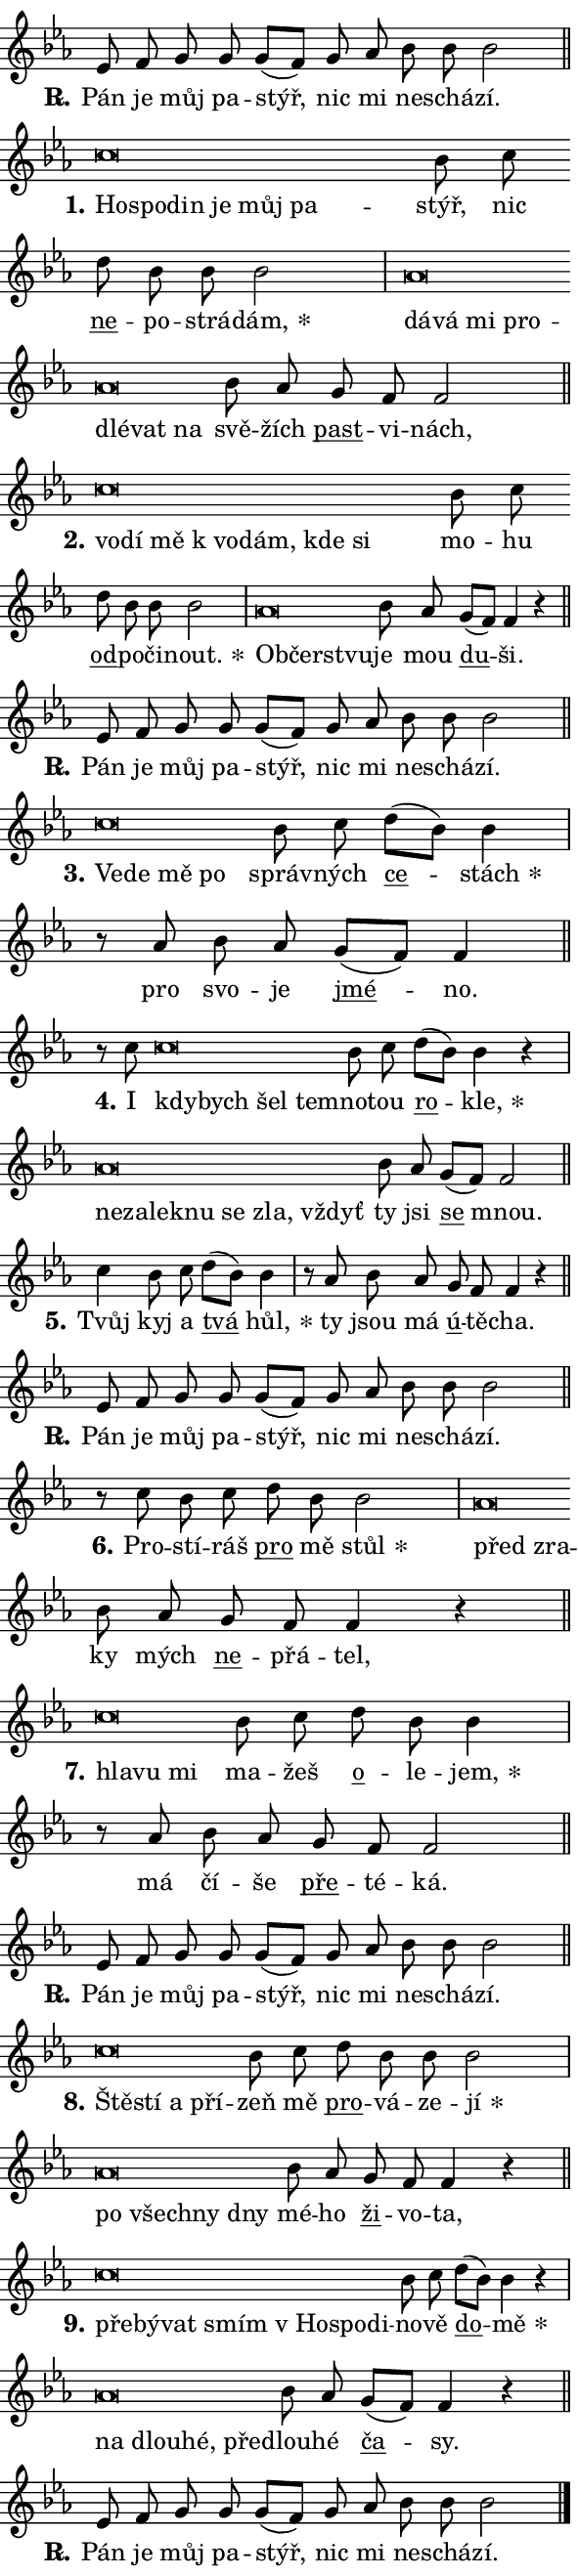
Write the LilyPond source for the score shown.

\version "2.24.0"
\header { tagline = "" }
\paper {
  indent = 0\cm
  top-margin = 0\cm
  right-margin = 0.13\cm % to fit lyric hyphens
  bottom-margin = 0\cm
  left-margin = 0\cm
  paper-width = 10\cm
  page-breaking = #ly:one-page-breaking
  system-system-spacing.basic-distance = #11
  score-system-spacing.basic-distance = #11
  ragged-last = ##f
}


%% Author: Thomas Morley
%% https://lists.gnu.org/archive/html/lilypond-user/2020-05/msg00002.html
#(define (line-position grob)
"Returns position of @var[grob} in current system:
   @code{'start}, if at first time-step
   @code{'end}, if at last time-step
   @code{'middle} otherwise
"
  (let* ((col (ly:item-get-column grob))
         (ln (ly:grob-object col 'left-neighbor))
         (rn (ly:grob-object col 'right-neighbor))
         (col-to-check-left (if (ly:grob? ln) ln col))
         (col-to-check-right (if (ly:grob? rn) rn col))
         (break-dir-left
           (and
             (ly:grob-property col-to-check-left 'non-musical #f)
             (ly:item-break-dir col-to-check-left)))
         (break-dir-right
           (and
             (ly:grob-property col-to-check-right 'non-musical #f)
             (ly:item-break-dir col-to-check-right))))
        (cond ((eqv? 1 break-dir-left) 'start)
              ((eqv? -1 break-dir-right) 'end)
              (else 'middle))))

#(define (tranparent-at-line-position vctor)
  (lambda (grob)
  "Relying on @code{line-position} select the relevant enry from @var{vctor}.
Used to determine transparency,"
    (case (line-position grob)
      ((end) (not (vector-ref vctor 0)))
      ((middle) (not (vector-ref vctor 1)))
      ((start) (not (vector-ref vctor 2))))))

noteHeadBreakVisibility =
#(define-music-function (break-visibility)(vector?)
"Makes @code{NoteHead}s transparent relying on @var{break-visibility}"
#{
  \override NoteHead.transparent =
    #(tranparent-at-line-position break-visibility)
#})

#(define delete-ledgers-for-transparent-note-heads
  (lambda (grob)
    "Reads whether a @code{NoteHead} is transparent.
If so this @code{NoteHead} is removed from @code{'note-heads} from
@var{grob}, which is supposed to be @code{LedgerLineSpanner}.
As a result ledgers are not printed for this @code{NoteHead}"
    (let* ((nhds-array (ly:grob-object grob 'note-heads))
           (nhds-list
             (if (ly:grob-array? nhds-array)
                 (ly:grob-array->list nhds-array)
                 '()))
           ;; Relies on the transparent-property being done before
           ;; Staff.LedgerLineSpanner.after-line-breaking is executed.
           ;; This is fragile ...
           (to-keep
             (remove
               (lambda (nhd)
                 (ly:grob-property nhd 'transparent #f))
               nhds-list)))
      ;; TODO find a better method to iterate over grob-arrays, similiar
      ;; to filter/remove etc for lists
      ;; For now rebuilt from scratch
      (set! (ly:grob-object grob 'note-heads)  '())
      (for-each
        (lambda (nhd)
          (ly:pointer-group-interface::add-grob grob 'note-heads nhd))
        to-keep))))

squashNotes = {
  \override NoteHead.X-extent = #'(-0.2 . 0.2)
  \override NoteHead.Y-extent = #'(-0.75 . 0)
  \override NoteHead.stencil =
    #(lambda (grob)
       (let ((pos (ly:grob-property grob 'staff-position)))
         (begin
           (if (< pos -7) (display "ERROR: Lower brevis then expected\n") (display ""))
           (if (<= pos -6) ly:text-interface::print ly:note-head::print))))
}
unSquashNotes = {
  \revert NoteHead.X-extent
  \revert NoteHead.Y-extent
  \revert NoteHead.stencil
}

hideNotes = \noteHeadBreakVisibility #begin-of-line-visible
unHideNotes = \noteHeadBreakVisibility #all-visible

% work-around for resetting accidentals
% https://lilypond.org/doc/v2.23/Documentation/notation/displaying-rhythms#unmetered-music
cadenzaMeasure = {
  \cadenzaOff
  \partial 1024 s1024
  \cadenzaOn
}

#(define-markup-command (accent layout props text) (markup?)
  "Underline accented syllable"
  (interpret-markup layout props
    #{\markup \override #'(offset . 4.3) \underline { #text }#}))

responsum = \markup \concat {
  "R" \hspace #-1.05 \path #0.1 #'((moveto 0 0.07) (lineto 0.9 0.8)) \hspace #0.05 "."
}

spaceSize = #0.6828661417322834 % exact space size for TeX Gyre Schola

\layout {
  \context {
    \Staff
    \remove "Time_signature_engraver"
    \override LedgerLineSpanner.after-line-breaking = #delete-ledgers-for-transparent-note-heads
  }
  \context {
    \Lyrics {
      \override LyricSpace.minimum-distance = \spaceSize
      \override LyricText.font-name = #"TeX Gyre Schola"
      \override LyricText.font-size = 1
      \override StanzaNumber.font-name = #"TeX Gyre Schola Bold"
      \override StanzaNumber.font-size = 1
    }
  }
  \context {
    \Score 
    \override NoteHead.text =
      #(lambda (grob) 
        (let ((pos (ly:grob-property grob 'staff-position)))
          #{\markup {
            \combine
              \halign #-0.55 \raise #(if (= pos -6) 0 0.5) \override #'(thickness . 2) \draw-line #'(3.2 . 0)
              \musicglyph "noteheads.sM1"
          }#}))
  }
}

% magnetic-lyrics.ily
%
%   written by
%     Jean Abou Samra <jean@abou-samra.fr>
%     Werner Lemberg <wl@gnu.org>
%
%   adapted by
%     Jiri Hon <jiri.hon@gmail.com>
%
% Version 2022-Apr-15

% https://www.mail-archive.com/lilypond-user@gnu.org/msg149350.html

#(define (Left_hyphen_pointer_engraver context)
   "Collect syllable-hyphen-syllable occurrences in lyrics and store
them in properties.  This engraver only looks to the left.  For
example, if the lyrics input is @code{foo -- bar}, it does the
following.

@itemize @bullet
@item
Set the @code{text} property of the @code{LyricHyphen} grob between
@q{foo} and @q{bar} to @code{foo}.

@item
Set the @code{left-hyphen} property of the @code{LyricText} grob with
text @q{foo} to the @code{LyricHyphen} grob between @q{foo} and
@q{bar}.
@end itemize

Use this auxiliary engraver in combination with the
@code{lyric-@/text::@/apply-@/magnetic-@/offset!} hook."
   (let ((hyphen #f)
         (text #f))
     (make-engraver
      (acknowledgers
       ((lyric-syllable-interface engraver grob source-engraver)
        (set! text grob)))
      (end-acknowledgers
       ((lyric-hyphen-interface engraver grob source-engraver)
        ;(when (not (grob::has-interface grob 'lyric-space-interface))
          (set! hyphen grob)));)
      ((stop-translation-timestep engraver)
       (when (and text hyphen)
         (ly:grob-set-object! text 'left-hyphen hyphen))
       (set! text #f)
       (set! hyphen #f)))))

#(define (lyric-text::apply-magnetic-offset! grob)
   "If the space between two syllables is less than the value in
property @code{LyricText@/.details@/.squash-threshold}, move the right
syllable to the left so that it gets concatenated with the left
syllable.

Use this function as a hook for
@code{LyricText@/.after-@/line-@/breaking} if the
@code{Left_@/hyphen_@/pointer_@/engraver} is active."
   (let ((hyphen (ly:grob-object grob 'left-hyphen #f)))
     (when hyphen
       (let ((left-text (ly:spanner-bound hyphen LEFT)))
         (when (grob::has-interface left-text 'lyric-syllable-interface)
           (let* ((common (ly:grob-common-refpoint grob left-text X))
                  (this-x-ext (ly:grob-extent grob common X))
                  (left-x-ext
                   (begin
                     ;; Trigger magnetism for left-text.
                     (ly:grob-property left-text 'after-line-breaking)
                     (ly:grob-extent left-text common X)))
                  ;; `delta` is the gap width between two syllables.
                  (delta (- (interval-start this-x-ext)
                            (interval-end left-x-ext)))
                  (details (ly:grob-property grob 'details))
                  (threshold (assoc-get 'squash-threshold details 0.2)))
             (when (< delta threshold)
               (let* (;; We have to manipulate the input text so that
                      ;; ligatures crossing syllable boundaries are not
                      ;; disabled.  For languages based on the Latin
                      ;; script this is essentially a beautification.
                      ;; However, for non-Western scripts it can be a
                      ;; necessity.
                      (lt (ly:grob-property left-text 'text))
                      (rt (ly:grob-property grob 'text))
                      (is-space (grob::has-interface hyphen 'lyric-space-interface))
                      (space (if is-space " " ""))
                      (extra-delta (if is-space spaceSize 0))
                      ;; Append new syllable.
                      (ltrt-space (if (and (string? lt) (string? rt))
                                (string-append lt space rt)
                                (make-concat-markup (list lt space rt))))
                      ;; Right-align `ltrt` to the right side.
                      (ltrt-space-markup (grob-interpret-markup
                               grob
                               (make-translate-markup
                                (cons (interval-length this-x-ext) 0)
                                (make-right-align-markup ltrt-space)))))
                 (begin
                   ;; Don't print `left-text`.
                   (ly:grob-set-property! left-text 'stencil #f)
                   ;; Set text and stencil (which holds all collected
                   ;; syllables so far) and shift it to the left.
                   (ly:grob-set-property! grob 'text ltrt-space)
                   (ly:grob-set-property! grob 'stencil ltrt-space-markup)
                   (ly:grob-translate-axis! grob (- (- delta extra-delta)) X))))))))))


#(define (lyric-hyphen::displace-bounds-first grob)
   ;; Make very sure this callback isn't triggered too early.
   (let ((left (ly:spanner-bound grob LEFT))
         (right (ly:spanner-bound grob RIGHT)))
     (ly:grob-property left 'after-line-breaking)
     (ly:grob-property right 'after-line-breaking)
     (ly:lyric-hyphen::print grob)))

squashThreshold = #0.4

\layout {
  \context {
    \Lyrics
    \consists #Left_hyphen_pointer_engraver
    \override LyricText.after-line-breaking =
      #lyric-text::apply-magnetic-offset!
    \override LyricHyphen.stencil = #lyric-hyphen::displace-bounds-first
    \override LyricText.details.squash-threshold = \squashThreshold
    \override LyricHyphen.minimum-distance = 0
    \override LyricHyphen.minimum-length = \squashThreshold
  }
}

squashText = \override LyricText.details.squash-threshold = 9999
unSquashText = \override LyricText.details.squash-threshold = \squashThreshold

leftText = \override LyricText.self-alignment-X = #LEFT
unLeftText = \revert LyricText.self-alignment-X

starOffset = #(lambda (grob) 
                (let ((x_offset (ly:self-alignment-interface::aligned-on-x-parent grob)))
                  (if (= x_offset 0) 0 (+ x_offset 1.2))))

star = #(define-music-function (syllable)(string?)
"Append star separator at the end of a syllable"
#{
  \once \override LyricText.X-offset = #starOffset
  \lyricmode { \markup {
    #syllable
    \override #'((font-name . "TeX Gyre Schola Bold")) \hspace #0.2 \lower #0.65 \larger "*"
  } }
#})

starAccent = #(define-music-function (syllable)(string?)
"Append star separator at the end of a syllable and make accent"
#{
  \once \override LyricText.X-offset = #starOffset
  \lyricmode { \markup {
    \accent #syllable
    \override #'((font-name . "TeX Gyre Schola Bold")) \hspace #0.2 \lower #0.65 \larger "*"
  } }
#})

breath = #(define-music-function (syllable)(string?)
"Append breathing indicator at the end of a syllable"
#{
  \lyricmode { \markup { #syllable "+" } }
#})

optionalBreath = #(define-music-function (syllable)(string?)
"Append optional breathing indicator at the end of a syllable"
#{
  \lyricmode { \markup { #syllable "(+)" } }
#})


\score {
    <<
        \new Voice = "melody" { \cadenzaOn \key es \major \relative { es'8 f g g g[( f)] \bar "" g as bes bes bes2 \cadenzaMeasure \bar "||" \break } }
        \new Lyrics \lyricsto "melody" { \lyricmode { \set stanza = \responsum
Pán je můj pa -- stýř, nic mi ne -- schá -- zí. } }
    >>
    \layout {}
}

\score {
    <<
        \new Voice = "melody" { \cadenzaOn \key es \major \relative { \squashNotes c''\breve*1/16 \hideNotes \breve*1/16 \bar "" \breve*1/16 \bar "" \breve*1/16 \bar "" \breve*1/16 \breve*1/16 \bar "" \unHideNotes \unSquashNotes bes8 c \bar "" d bes bes bes2 \cadenzaMeasure \bar "|" \squashNotes as\breve*1/16 \hideNotes \breve*1/16 \bar "" \breve*1/16 \bar "" \breve*1/16 \bar "" \breve*1/16 \bar "" \breve*1/16 \breve*1/16 \bar "" \unHideNotes \unSquashNotes bes8 as \bar "" g f f2 \cadenzaMeasure \bar "||" \break } }
        \new Lyrics \lyricsto "melody" { \lyricmode { \set stanza = "1."
\leftText Ho -- \squashText spo -- din je můj pa -- \unLeftText \unSquashText stýř, nic \markup \accent ne -- po -- strá -- \star dám, \leftText dá -- \squashText vá mi pro -- dlé -- vat na \unLeftText \unSquashText svě -- žích \markup \accent past -- vi -- nách, } }
    >>
    \layout {}
}

\score {
    <<
        \new Voice = "melody" { \cadenzaOn \key es \major \relative { \squashNotes c''\breve*1/16 \hideNotes \breve*1/16 \bar "" \breve*1/16 \bar "" \breve*1/16 \bar "" \breve*1/16 \bar "" \breve*1/16 \breve*1/16 \bar "" \unHideNotes \unSquashNotes bes8 c \bar "" d bes bes bes2 \cadenzaMeasure \bar "|" \squashNotes as\breve*1/16 \hideNotes \breve*1/16 \breve*1/16 \bar "" \unHideNotes \unSquashNotes bes8 as \bar "" g[( f)] f4 r \cadenzaMeasure \bar "||" \break } }
        \new Lyrics \lyricsto "melody" { \lyricmode { \set stanza = "2."
\leftText vo -- \squashText dí mě "k vo" -- dám, kde si \unLeftText \unSquashText mo -- hu \markup \accent od -- po -- či -- \star nout. \leftText Ob -- \squashText čerst -- vu -- \unLeftText \unSquashText je mou \markup \accent du -- ši. } }
    >>
    \layout {}
}

\score {
    <<
        \new Voice = "melody" { \cadenzaOn \key es \major \relative { es'8 f g g g[( f)] \bar "" g as bes bes bes2 \cadenzaMeasure \bar "||" \break } }
        \new Lyrics \lyricsto "melody" { \lyricmode { \set stanza = \responsum
Pán je můj pa -- stýř, nic mi ne -- schá -- zí. } }
    >>
    \layout {}
}

\score {
    <<
        \new Voice = "melody" { \cadenzaOn \key es \major \relative { \squashNotes c''\breve*1/16 \hideNotes \breve*1/16 \bar "" \breve*1/16 \breve*1/16 \bar "" \unHideNotes \unSquashNotes bes8 c \bar "" d[( bes)] bes4 \cadenzaMeasure \bar "|" r8 as bes8 as \bar "" g[( f)] f4 \cadenzaMeasure \bar "||" \break } }
        \new Lyrics \lyricsto "melody" { \lyricmode { \set stanza = "3."
\leftText Ve -- \squashText de mě po \unLeftText \unSquashText správ -- ných \markup \accent ce -- \star stách pro svo -- je \markup \accent jmé -- no. } }
    >>
    \layout {}
}

\score {
    <<
        \new Voice = "melody" { \cadenzaOn \key es \major \relative { r8 c'' \squashNotes c\breve*1/16 \hideNotes \breve*1/16 \bar "" \breve*1/16 \breve*1/16 \bar "" \unHideNotes \unSquashNotes bes8 c \bar "" d[( bes)] bes4 r \cadenzaMeasure \bar "|" \squashNotes as\breve*1/16 \hideNotes \breve*1/16 \bar "" \breve*1/16 \bar "" \breve*1/16 \bar "" \breve*1/16 \bar "" \breve*1/16 \breve*1/16 \bar "" \unHideNotes \unSquashNotes bes8 as \bar "" g[( f)] f2 \cadenzaMeasure \bar "||" \break } }
        \new Lyrics \lyricsto "melody" { \lyricmode { \set stanza = "4."
I \leftText kdy -- \squashText bych šel tem -- \unLeftText \unSquashText no -- tou \markup \accent ro -- \star kle, \leftText ne -- \squashText za -- lek -- nu se zla, vždyť \unLeftText \unSquashText ty jsi \markup \accent se mnou. } }
    >>
    \layout {}
}

\score {
    <<
        \new Voice = "melody" { \cadenzaOn \key es \major \relative { c''4 bes8 c \bar "" d[( bes)] bes4 \cadenzaMeasure \bar "|" r8 as bes8 as \bar "" g f f4 r \cadenzaMeasure \bar "||" \break } }
        \new Lyrics \lyricsto "melody" { \lyricmode { \set stanza = "5."
Tvůj kyj a \markup \accent tvá \star hůl, ty jsou má \markup \accent ú -- tě -- cha. } }
    >>
    \layout {}
}

\score {
    <<
        \new Voice = "melody" { \cadenzaOn \key es \major \relative { es'8 f g g g[( f)] \bar "" g as bes bes bes2 \cadenzaMeasure \bar "||" \break } }
        \new Lyrics \lyricsto "melody" { \lyricmode { \set stanza = \responsum
Pán je můj pa -- stýř, nic mi ne -- schá -- zí. } }
    >>
    \layout {}
}

\score {
    <<
        \new Voice = "melody" { \cadenzaOn \key es \major \relative { r8 c'' bes8 c \bar "" d bes bes2 \cadenzaMeasure \bar "|" \squashNotes as\breve*1/16 \hideNotes \breve*1/16 \bar "" \unHideNotes \unSquashNotes bes8 as \bar "" g f f4 r \cadenzaMeasure \bar "||" \break } }
        \new Lyrics \lyricsto "melody" { \lyricmode { \set stanza = "6."
Pro -- stí -- ráš \markup \accent pro mě \star stůl \leftText před \squashText zra -- \unLeftText \unSquashText ky mých \markup \accent ne -- přá -- tel, } }
    >>
    \layout {}
}

\score {
    <<
        \new Voice = "melody" { \cadenzaOn \key es \major \relative { \squashNotes c''\breve*1/16 \hideNotes \breve*1/16 \breve*1/16 \bar "" \unHideNotes \unSquashNotes bes8 c \bar "" d bes bes4 \cadenzaMeasure \bar "|" r8 as bes8 as \bar "" g f f2 \cadenzaMeasure \bar "||" \break } }
        \new Lyrics \lyricsto "melody" { \lyricmode { \set stanza = "7."
\leftText hla -- \squashText vu mi \unLeftText \unSquashText ma -- žeš \markup \accent o -- le -- \star jem, má čí -- še \markup \accent pře -- té -- ká. } }
    >>
    \layout {}
}

\score {
    <<
        \new Voice = "melody" { \cadenzaOn \key es \major \relative { es'8 f g g g[( f)] \bar "" g as bes bes bes2 \cadenzaMeasure \bar "||" \break } }
        \new Lyrics \lyricsto "melody" { \lyricmode { \set stanza = \responsum
Pán je můj pa -- stýř, nic mi ne -- schá -- zí. } }
    >>
    \layout {}
}

\score {
    <<
        \new Voice = "melody" { \cadenzaOn \key es \major \relative { \squashNotes c''\breve*1/16 \hideNotes \breve*1/16 \bar "" \breve*1/16 \breve*1/16 \bar "" \unHideNotes \unSquashNotes bes8 c \bar "" d bes bes bes2 \cadenzaMeasure \bar "|" \squashNotes as\breve*1/16 \hideNotes \breve*1/16 \bar "" \breve*1/16 \breve*1/16 \bar "" \unHideNotes \unSquashNotes bes8 as \bar "" g f f4 r \cadenzaMeasure \bar "||" \break } }
        \new Lyrics \lyricsto "melody" { \lyricmode { \set stanza = "8."
\leftText Ště -- \squashText stí a pří -- \unLeftText \unSquashText zeň mě \markup \accent pro -- vá -- ze -- \star jí \leftText po \squashText všech -- ny dny \unLeftText \unSquashText mé -- ho \markup \accent ži -- vo -- ta, } }
    >>
    \layout {}
}

\score {
    <<
        \new Voice = "melody" { \cadenzaOn \key es \major \relative { \squashNotes c''\breve*1/16 \hideNotes \breve*1/16 \bar "" \breve*1/16 \bar "" \breve*1/16 \bar "" \breve*1/16 \bar "" \breve*1/16 \breve*1/16 \bar "" \unHideNotes \unSquashNotes bes8 c \bar "" d[( bes)] bes4 r \cadenzaMeasure \bar "|" \squashNotes as\breve*1/16 \hideNotes \breve*1/16 \bar "" \breve*1/16 \breve*1/16 \bar "" \unHideNotes \unSquashNotes bes8 as \bar "" g[( f)] f4 r \cadenzaMeasure \bar "||" \break } }
        \new Lyrics \lyricsto "melody" { \lyricmode { \set stanza = "9."
\leftText pře -- \squashText bý -- vat smím "v Ho" -- spo -- di -- \unLeftText \unSquashText no -- vě \markup \accent do -- \star mě \leftText na \squashText dlou -- hé, pře -- \unLeftText \unSquashText dlou -- hé \markup \accent ča -- sy. } }
    >>
    \layout {}
}

\score {
    <<
        \new Voice = "melody" { \cadenzaOn \key es \major \relative { es'8 f g g g[( f)] \bar "" g as bes bes bes2 \cadenzaMeasure \bar "||" \break } \bar "|." }
        \new Lyrics \lyricsto "melody" { \lyricmode { \set stanza = \responsum
Pán je můj pa -- stýř, nic mi ne -- schá -- zí. } }
    >>
    \layout {}
}
